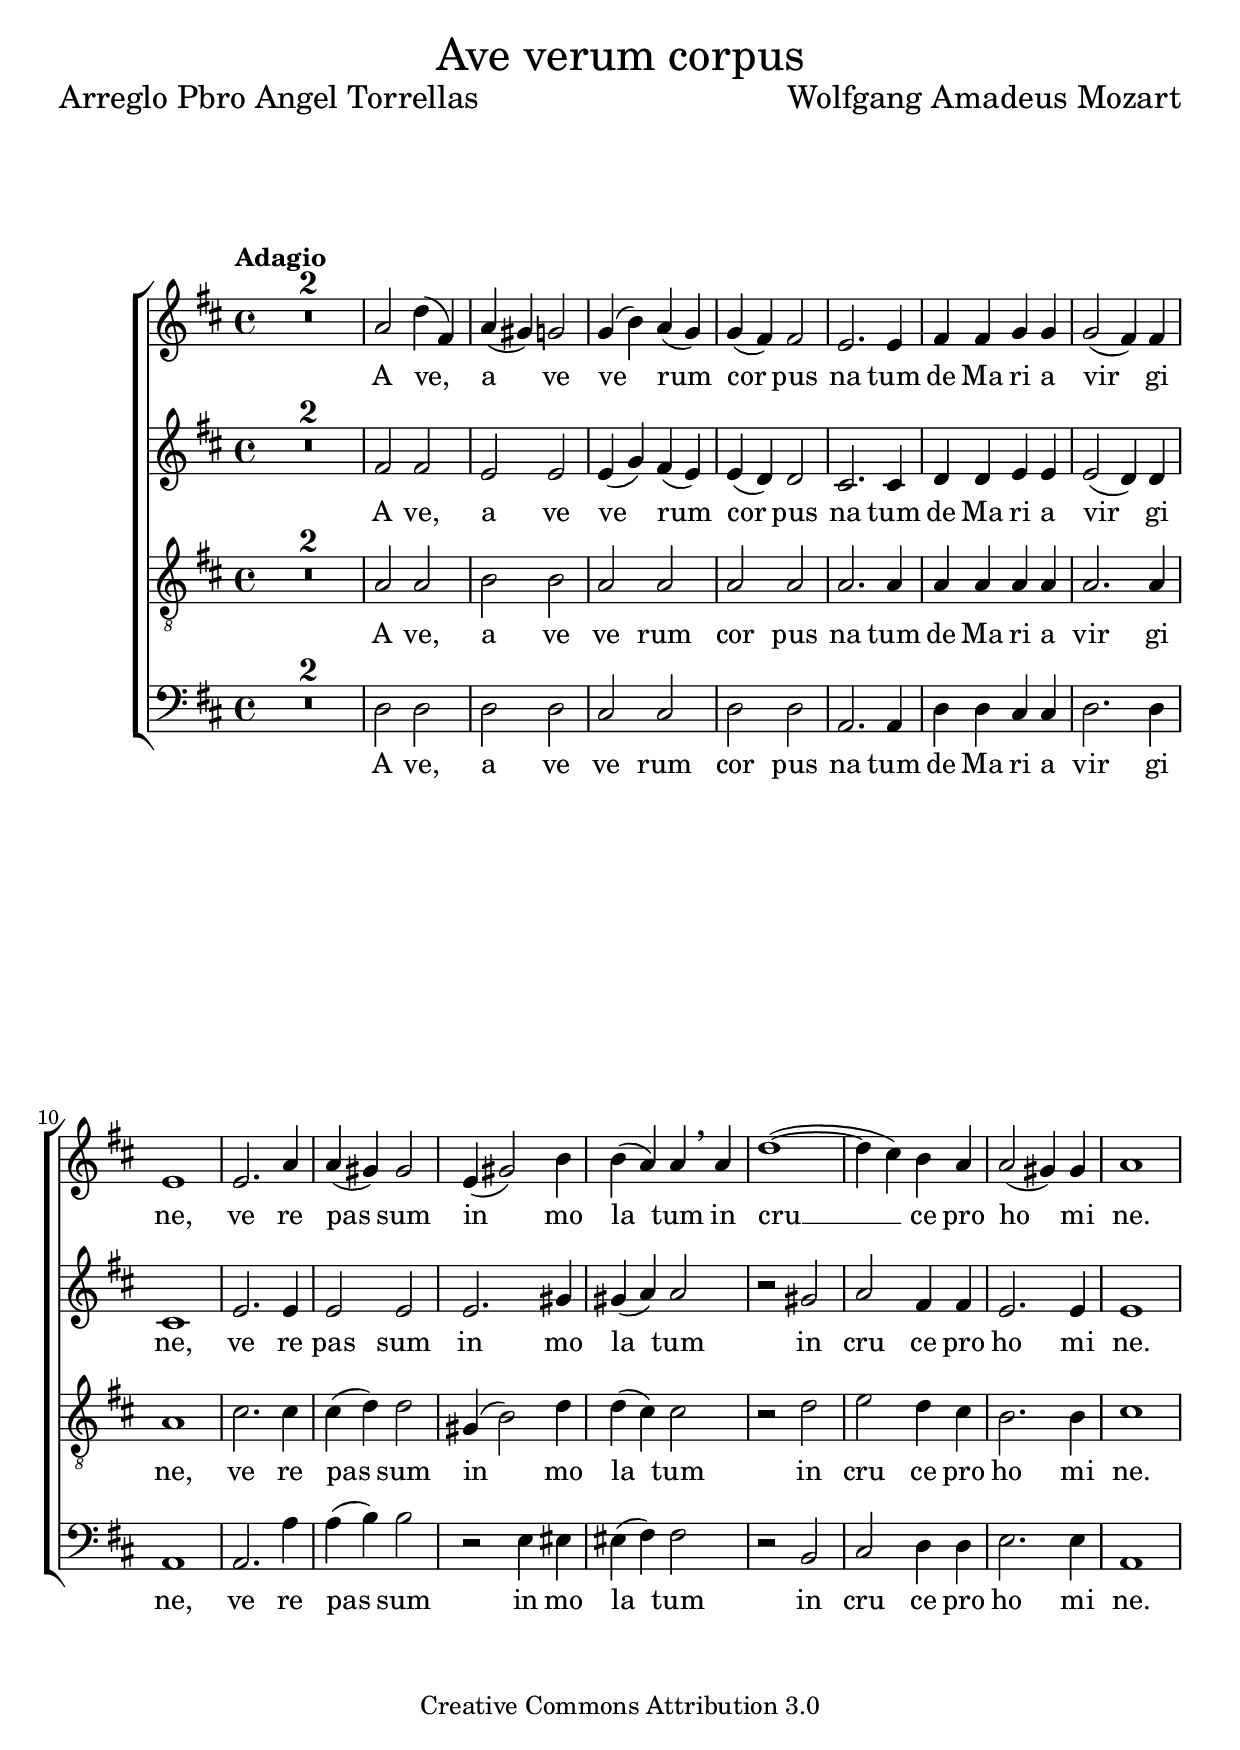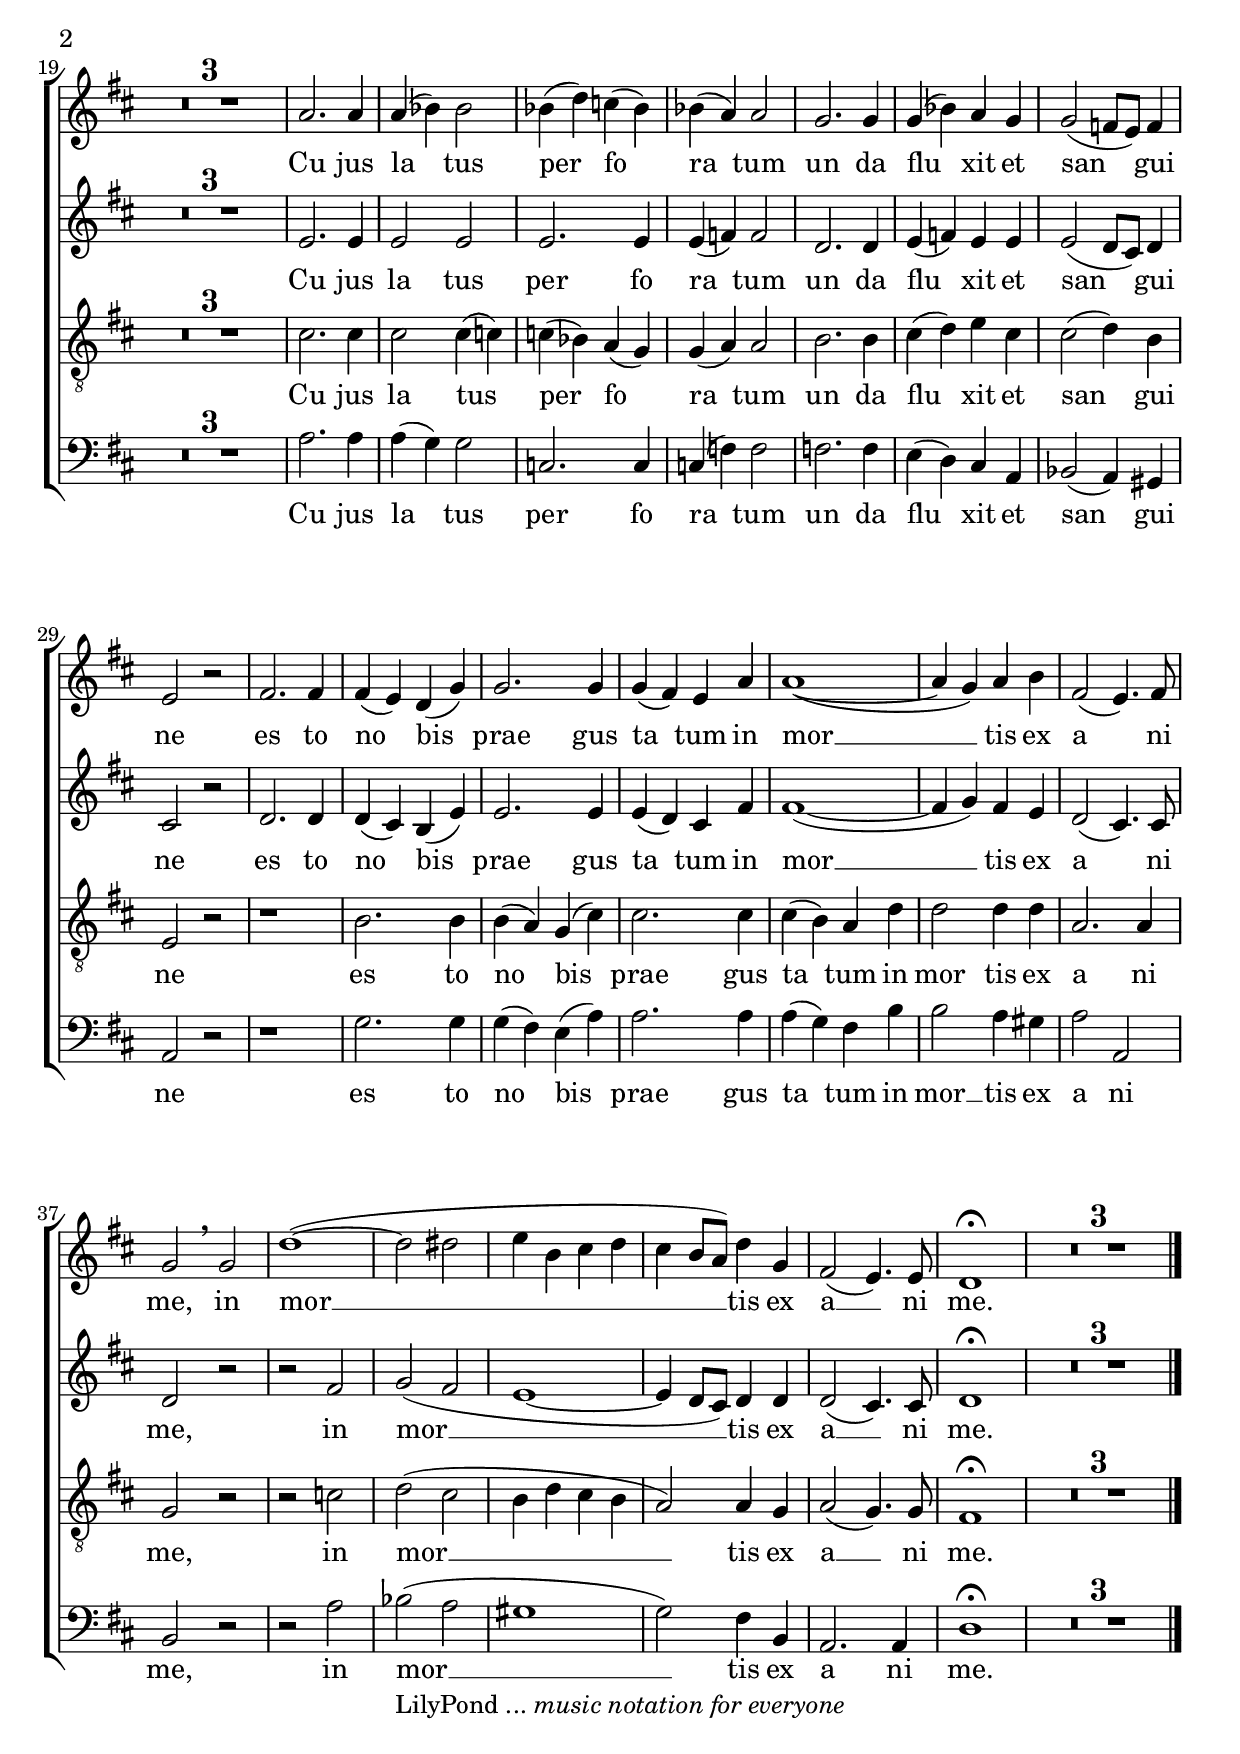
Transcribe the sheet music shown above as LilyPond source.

%% Ave verum corpus

\language "espanol"
\version "2.19.32"

#(set-global-staff-size 22)

\markup { \fill-line { \center-column { \fontsize #5 "Ave verum corpus" } } }
\markup { \fill-line { \center-column { \fontsize #2 "Arreglo Pbro Angel Torrellas" } \center-column { \fontsize #2 "Wolfgang Amadeus Mozart" } } }
\header {
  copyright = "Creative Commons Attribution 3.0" 
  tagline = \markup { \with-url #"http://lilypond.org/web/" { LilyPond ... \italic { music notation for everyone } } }
  breakbefore = ##t
}

% --- Parametro globales
global = { \tempo "Adagio" \key re \major \time 4/4 s1*46 \bar "|." }

% --- Includes
\include "soprano.ily"

% --- Musica
alto_music = \relative do' {
  \compressFullBarRests
  \dynamicUp
  %Escribir la musica aqui...
  R1*2
  fas2 fas		|
  mi2 mi		|
  mi4( sol) fas( mi)	|
  mi4( re) re2		|
  dos2. dos4		|
  re4 re mi mi		|
  mi2( re4) re		|
  dos1			|
  mi2. mi4		|
  mi2 mi		|
  mi2. sols4		|
  sols4( la) la2	|
  r2 sols		|
  la2 fas4 fas		|
  mi2. mi4		|
  mi1			|
  R1*3
  mi2. mi4		|
  mi2 mi		|
  mi2. mi4		|
  mi4( fa) fa2		|
  re2. re4		|
  mi4( fa) mi mi	|
  mi2( re8 dos) re4	|
  dos2 r		|
  re2. re4		|
  re4( dos) si( mi)	|
  mi2. mi4		|
  mi4( re) dos fas	|
  fas1(~		|
  fas4 sol) fas mi	|
  re2( dos4.) dos8	|
  re2 r			|
  r2 fas		|
  sol2( fas		|
  mi1~			|
  mi4 re8 dos) re4 re	|
  re2( dos4.) dos8	|
  re1 \fermata		|
  R1*3
}

alto_letra = \lyricmode { 
  A ve, a ve ve rum cor pus na tum de Ma ri a vir gi ne,
  ve re pas sum in mo la tum in cru ce pro ho mi ne.
  Cu jus la tus per fo ra tum un da flu xit et san gui ne
  es to no bis prae gus ta tum in mor __ tis ex a ni me, 
  in mor __ tis ex a __ ni me.
}

\include "tenor.ily"

% --- Musica
bajo_music = \relative do {
  \compressFullBarRests
  \dynamicUp
  \clef "bass"
  %Escribir la musica aqui...
  R1*2
  re2 re		|
  re2 re		|
  dos2 dos		|
  re2 re		|
  la2. la4		|
  re4 re dos dos	|
  re2. re4		|
  la1			|
  la2. la'4		|
  la4( si) si2		|
  r2 mi,4 mis		|
  mis4( fas) fas2	|
  r2 si,		|
  dos2 re4 re		|
  mi2. mi4		|
  la,1			|
  R1*3
  la'2. la4		|
  la4( sol) sol2	|
  do,2. do4		|
  do4( fa) fa2		|
  fa2. fa4		|
  mi4( re) dos la	|
  sib2( la4) sols	|
  la2 r			|
  r1			|
  sol'2. sol4		|
  sol4( fas) mi( la)	|
  la2.	la4		|
  la4( sol) fas si	|
  si2 la4 sols		|
  la2 la,		|
  si2 r			|
  r2 la'		|
  sib2( la		|
  sols1			|
  sol2) fas4 si,	|
  la2. la4		|
  re1 \fermata		|
  R1*3
}

bajo_letra = \lyricmode { 
  A ve, a ve ve rum cor pus na tum de Ma ri a vir gi ne,
  ve re pas sum in mo la tum in cru ce pro ho mi ne.
  Cu jus la tus per fo ra tum un da flu xit et san gui ne
  es to no bis prae gus ta tum in mor __ tis ex a ni me, 
  in mor __ tis ex a ni me.
}


\score {
  \new ChoirStaff <<
    \new Staff <<
      \new Voice = "soprano" <<
        \global
        \soprano_music
      >>
      \new Lyrics \lyricsto "soprano" \soprano_letra
    >>
    \new Staff <<
      \new Voice = "alto" <<
        \global
        \alto_music
      >>
      \new Lyrics \lyricsto "alto" \alto_letra
    >>
    \new Staff <<
      \new Voice = "tenor" <<
        \global
        \tenor_music
      >>
      \new Lyrics \lyricsto "tenor" \tenor_letra
    >>
    \new Staff <<
      \new Voice = "bass" <<
        \global
        \bajo_music
      >>
      \new Lyrics \lyricsto "bass" \bajo_letra
    >>
  >>
  \layout {}
  \midi {}
}
